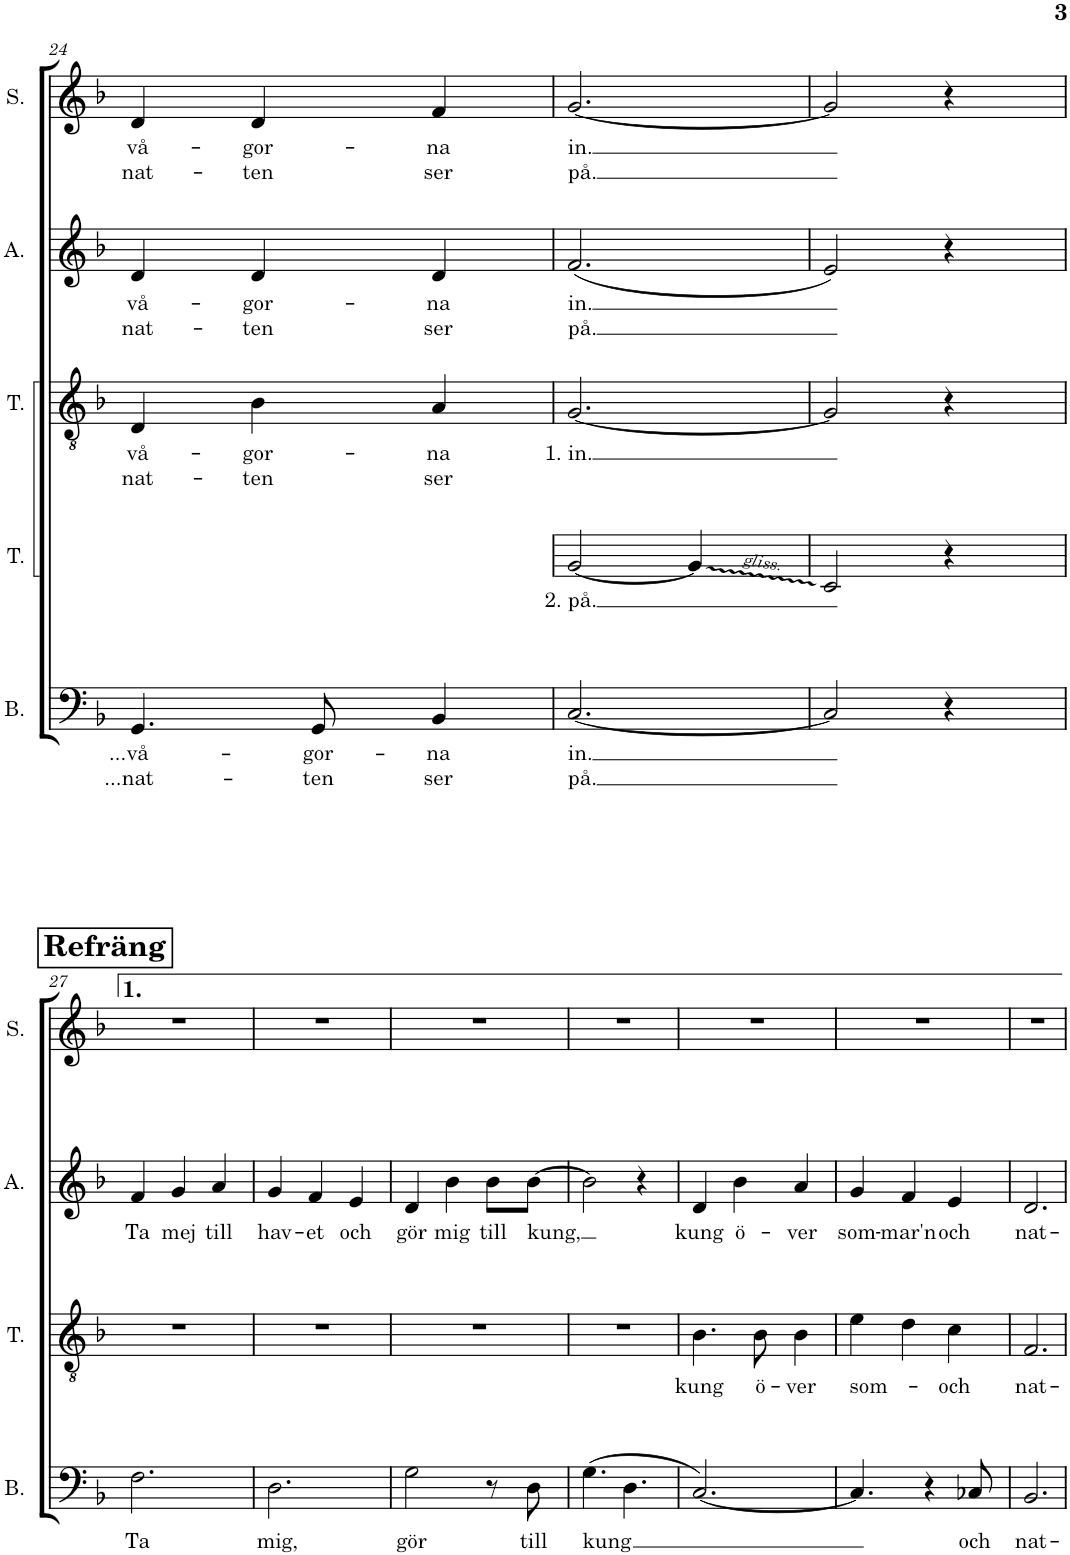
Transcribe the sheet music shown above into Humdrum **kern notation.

**kern	**text	**text	**kern	**text	**kern	**text	**text	**kern	**text	**text	**kern	**text	**text
*part5	*part5	*part5	*part4	*part4	*part3	*part3	*part3	*part2	*part2	*part2	*part1	*part1	*part1
*staff5	*staff5	*staff5	*staff4	*staff4	*staff3	*staff3	*staff3	*staff2	*staff2	*staff2	*staff1	*staff1	*staff1
*I"Bas	*	*	*I"Tenor	*	*I"Tenor	*	*	*I"Alt	*	*	*I"Sopran	*	*
*I'B.	*	*	*I'T.	*	*I'T.	*	*	*I'A.	*	*	*I'S.	*	*
!!LO:PB:g=z
*clefF4	*	*	*clefGv2	*	*clefGv2	*	*	*clefG2	*	*	*clefG2	*	*
*k[b-]	*	*	*k[b-]	*	*k[b-]	*	*	*k[b-]	*	*	*k[b-]	*	*
*M3/4	*	*	*M3/4	*	*M3/4	*	*	*M3/4	*	*	*M3/4	*	*
=24	=24	=24	=24	=24	=24	=24	=24	=24	=24	=24	=24	=24	=24
!	!LO:LY:b	!LO:LY:b	!	!	!	!LO:LY:b	!LO:LY:b	!	!LO:LY:b	!LO:LY:b	!	!LO:LY:b	!LO:LY:b
4.GG/	...vå-	...nat-	2.r	.	4D/	vå-	nat-	4d/	vå-	nat-	4d/	vå-	nat-
!	!	!	!	!	!	!LO:LY:b	!LO:LY:b	!	!LO:LY:b	!LO:LY:b	!	!LO:LY:b	!LO:LY:b
.	.	.	.	.	4B-\	-gor-	-ten	4d/	-gor-	-ten	4d/	-gor-	-ten
!	!LO:LY:b	!LO:LY:b	!	!	!	!	!	!	!	!	!	!	!
8GG/	-gor-	-ten	.	.	.	.	.	.	.	.	.	.	.
!	!LO:LY:b	!LO:LY:b	!	!	!	!LO:LY:b	!LO:LY:b	!	!LO:LY:b	!LO:LY:b	!	!LO:LY:b	!LO:LY:b
4BB-/	-na	ser	.	.	4A/	-na	ser	4d/	-na	ser	4f/	-na	ser
=25	=25	=25	=25	=25	=25	=25	=25	=25	=25	=25	=25	=25	=25
!	!LO:LY:b	!LO:LY:b	!	!LO:LY:b	!	!LO:LY:b	!	!	!LO:LY:b	!LO:LY:b	!	!LO:LY:b	!LO:LY:b
[2.C/	in.	på.	[2G/	2. på.	[2.G/	1. in.	.	(2.f/	in.	på.	[2.g/	in.	på.
.	.	.	4G/]	.	.	.	.	.	.	.	.	.	.
=26	=26	=26	=26	=26	=26	=26	=26	=26	=26	=26	=26	=26	=26
2C/]	.	.	2C/	.	2G/]	.	.	2e/)	.	.	2g/]	.	.
4r	.	.	4r	.	4r	.	.	4r	.	.	4r	.	.
!!LO:LB:g=z
!!LO:REH:place=s1:a:B:cj:fs=14:t=Refräng
=27	=27	=27	=27	=27	=27	=27	=27	=27	=27	=27	=27	=27	=27
!	!LO:LY:b	!	!	!	!	!	!	!	!LO:LY:b	!	!	!	!
2.F\	Ta	.	2.r	.	2.r	.	.	4f/	Ta	.	2.r	.	.
!	!	!	!	!	!	!	!	!	!LO:LY:b	!	!	!	!
.	.	.	.	.	.	.	.	4g/	mej	.	.	.	.
!	!	!	!	!	!	!	!	!	!LO:LY:b	!	!	!	!
.	.	.	.	.	.	.	.	4a/	till	.	.	.	.
=28	=28	=28	=28	=28	=28	=28	=28	=28	=28	=28	=28	=28	=28
!	!LO:LY:b	!	!	!	!	!	!	!	!LO:LY:b	!	!	!	!
2.D\	mig,	.	2.r	.	2.r	.	.	4g/	hav-	.	2.r	.	.
!	!	!	!	!	!	!	!	!	!LO:LY:b	!	!	!	!
.	.	.	.	.	.	.	.	4f/	-et	.	.	.	.
!	!	!	!	!	!	!	!	!	!LO:LY:b	!	!	!	!
.	.	.	.	.	.	.	.	4e/	och	.	.	.	.
=29	=29	=29	=29	=29	=29	=29	=29	=29	=29	=29	=29	=29	=29
!	!LO:LY:b	!	!	!	!	!	!	!	!LO:LY:b	!	!	!	!
2G\	gör	.	2.r	.	2.r	.	.	4d/	gör	.	2.r	.	.
!	!	!	!	!	!	!	!	!	!LO:LY:b	!	!	!	!
.	.	.	.	.	.	.	.	4b-\	mig	.	.	.	.
!	!	!	!	!	!	!	!	!	!LO:LY:b	!	!	!	!
8r	.	.	.	.	.	.	.	8b-\L	till	.	.	.	.
!	!LO:LY:b	!	!	!	!	!	!	!	!LO:LY:b	!	!	!	!
8D\	till	.	.	.	.	.	.	[8b-\J	kung,	.	.	.	.
=30	=30	=30	=30	=30	=30	=30	=30	=30	=30	=30	=30	=30	=30
!	!LO:LY:b	!	!	!	!	!	!	!	!	!	!	!	!
(4.G\	kung	.	2.r	.	2.r	.	.	2b-\]	.	.	2.r	.	.
4.D\	.	.	.	.	.	.	.	.	.	.	.	.	.
.	.	.	.	.	.	.	.	4r	.	.	.	.	.
=31	=31	=31	=31	=31	=31	=31	=31	=31	=31	=31	=31	=31	=31
!	!	!	!	!	!	!LO:LY:b	!	!	!LO:LY:b	!	!	!	!
[2.C/)	.	.	2.r	.	4.B-\	kung	.	4d/	kung	.	2.r	.	.
!	!	!	!	!	!	!	!	!	!LO:LY:b	!	!	!	!
.	.	.	.	.	.	.	.	4b-\	ö-	.	.	.	.
!	!	!	!	!	!	!LO:LY:b	!	!	!	!	!	!	!
.	.	.	.	.	8B-\	ö-	.	.	.	.	.	.	.
!	!	!	!	!	!	!LO:LY:b	!	!	!LO:LY:b	!	!	!	!
.	.	.	.	.	4B-\	-ver	.	4a/	-ver	.	.	.	.
=32	=32	=32	=32	=32	=32	=32	=32	=32	=32	=32	=32	=32	=32
!	!	!	!	!	!	!LO:LY:b	!	!	!LO:LY:b	!	!	!	!
4.C/]	.	.	2.r	.	4e\	som-	.	4g/	som-	.	2.r	.	.
!	!	!	!	!	!	!	!	!	!LO:LY:b	!	!	!	!
.	.	.	.	.	4d\	.	.	4f/	-mar'n	.	.	.	.
4r	.	.	.	.	.	.	.	.	.	.	.	.	.
!	!	!	!	!	!	!LO:LY:b	!	!	!LO:LY:b	!	!	!	!
.	.	.	.	.	4c\	och	.	4e/	och	.	.	.	.
!	!LO:LY:b	!	!	!	!	!	!	!	!	!	!	!	!
8C-X/	och	.	.	.	.	.	.	.	.	.	.	.	.
=33	=33	=33	=33	=33	=33	=33	=33	=33	=33	=33	=33	=33	=33
!	!LO:LY:b	!	!	!	!	!LO:LY:b	!	!	!LO:LY:b	!	!	!	!
2.BB-/	nat-	.	2.r	.	2.F/	nat-	.	2.d/	nat-	.	2.r	.	.
=	=	=	=	=	=	=	=	=	=	=	=	=	=
*-	*-	*-	*-	*-	*-	*-	*-	*-	*-	*-	*-	*-	*-
